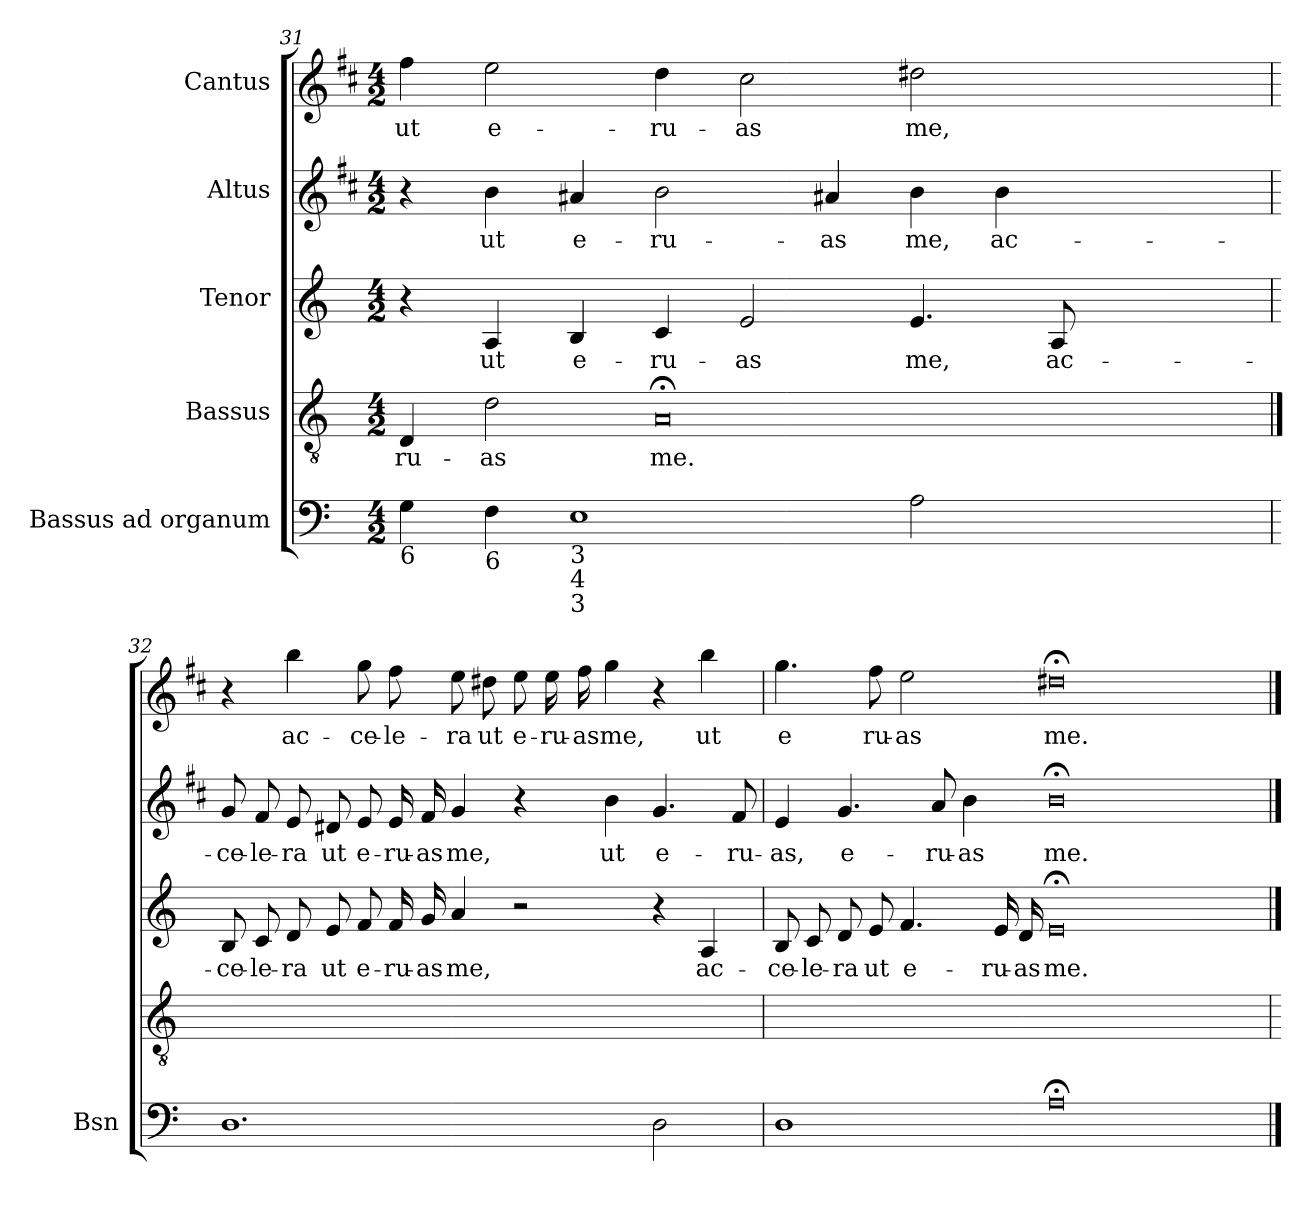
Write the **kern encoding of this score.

**kern	**kern	**text	**kern	**text	**kern	**text	**kern	**text
*part5	*part4	*part4	*part3	*part3	*part2	*part2	*part1	*part1
*staff5	*staff4	*staff4	*staff3	*staff3	*staff2	*staff2	*staff1	*staff1
*I"Bassus ad organum	*I"Bassus	*	*I"Tenor	*	*I"Altus	*	*I"Cantus	*
*I'Bsn	*	*	*	*	*	*	*	*
*clefF4	*clefGv2	*	*clefG2	*	*clefG2	*	*clefG2	*
*	*	*	*	*	*ITrd1c2	*	*ITrd1c2	*
*k[]	*k[]	*	*k[]	*	*k[]	*	*k[]	*
*C:	*C:	*	*C:	*	*C:	*	*C:	*
*M4/2	*M4/2	*	*M4/2	*	*M4/2	*	*M4/2	*
=31	=31	=31	=31	=31	=31	=31	=31	=31
!LO:TX:b:t=6	!	!	!	!	!	!	!	!
!	!	!LO:LY:b	!	!	!	!	!	!LO:LY:b
4G	4D	ru-	4r	.	4r	.	4ee	ut
!LO:TX:b:t=6	!	!	!	!	!	!	!	!
!	!	!LO:LY:b	!	!LO:LY:b	!	!LO:LY:b	!	!LO:LY:b
4F	2d	-as	4A	ut	4a	ut	2dd	e-
!LO:TX:b:t=3	!	!	!	!	!	!	!	!
!LO:TX:b:t=4	!	!	!	!	!	!	!	!
!LO:TX:b:t=3	!	!	!	!	!	!	!	!
!	!	!	!	!LO:LY:b	!	!LO:LY:b	!	!
1E	.	.	4B	e-	4g#X	e-	.	.
!	!	!LO:LY:b	!	!LO:LY:b	!	!LO:LY:b	!	!LO:LY:b
.	0A;<	me.	4c	-ru-	2a	-ru-	4cc	-ru-
!	!	!	!	!LO:LY:b	!	!	!	!LO:LY:b
.	.	.	2e	-as	.	.	2b	-as
!	!	!	!	!	!	!LO:LY:b	!	!
.	.	.	.	.	4g#X	-as	.	.
!	!	!	!	!LO:LY:b	!	!LO:LY:b	!	!LO:LY:b
2A	.	.	4.e	me,	4a	me,	2cc#X	me,
!	!	!	!	!	!	!LO:LY:b	!	!
.	.	.	.	.	4a	ac-	.	.
!	!	!	!	!LO:LY:b	!	!	!	!
.	.	.	8A	ac-	.	.	.	.
2.ryy	.	.	2.ryy	.	2.ryy	.	2.ryy	.
!!LO:LB:g=z
=32	==32	=32	=32	=32	=32	=32	=32	=32
!	!	!	!	!LO:LY:b	!	!LO:LY:b	!	!
1.D	0ryy	.	8B	-ce-	8f	-ce-	4r	.
!	!	!	!	!LO:LY:b	!	!LO:LY:b	!	!
.	.	.	8c	-le-	8e	-le-	.	.
!	!	!	!	!LO:LY:b	!	!LO:LY:b	!	!LO:LY:b
.	.	.	8d	-ra	8d	-ra	4aa	ac-
!	!	!	!	!LO:LY:b	!	!LO:LY:b	!	!
.	.	.	8e	ut	8c#X	ut	.	.
!	!	!	!	!LO:LY:b	!	!LO:LY:b	!	!LO:LY:b
.	.	.	8f	e-	8d	e-	8ff	-ce-
!	!	!	!	!LO:LY:b	!	!LO:LY:b	!	!LO:LY:b
.	.	.	16f	-ru-	16d	-ru-	8ee	-le-
!	!	!	!	!LO:LY:b	!	!LO:LY:b	!	!
.	.	.	16g	-as	16e	-as	.	.
!	!	!	!	!LO:LY:b	!	!LO:LY:b	!	!LO:LY:b
.	.	.	4a	me,	4f	me,	8dd	-ra
!	!	!	!	!	!	!	!	!LO:LY:b
.	.	.	.	.	.	.	8cc#X	ut
!	!	!	!	!	!	!	!	!LO:LY:b
.	.	.	2r	.	4r	.	8dd	e-
!	!	!	!	!	!	!	!	!LO:LY:b
.	.	.	.	.	.	.	16dd	-ru-
!	!	!	!	!	!	!	!	!LO:LY:b
.	.	.	.	.	.	.	16ee	-as
!	!	!	!	!	!	!LO:LY:b	!	!LO:LY:b
.	.	.	.	.	4a	ut	4ff	me,
!	!	!	!	!	!	!LO:LY:b	!	!
2D	.	.	4r	.	4.f	e-	4r	.
!	!	!	!	!LO:LY:b	!	!	!	!LO:LY:b
.	.	.	4A	ac-	.	.	4aa	ut
!	!	!	!	!	!	!LO:LY:b	!	!
.	.	.	.	.	8e	-ru-	.	.
=33	=33	=33	=33	=33	=33	=33	=33	=33
!	!	!	!	!LO:LY:b	!	!LO:LY:b	!	!LO:LY:b
1D	0ryy	.	8B	-ce-	4d	-as,	4.ff	e
!	!	!	!	!LO:LY:b	!	!	!	!
.	.	.	8c	-le-	.	.	.	.
!	!	!	!	!LO:LY:b	!	!LO:LY:b	!	!
.	.	.	8d	-ra	4.f	e-	.	.
!	!	!	!	!LO:LY:b	!	!	!	!LO:LY:b
.	.	.	8e	ut	.	.	8ee	ru-
!	!	!	!	!LO:LY:b	!	!	!	!LO:LY:b
.	.	.	4.f	e-	.	.	2dd	-as
!	!	!	!	!	!	!LO:LY:b	!	!
.	.	.	.	.	8g	-ru-	.	.
!	!	!	!	!	!	!LO:LY:b	!	!
.	.	.	.	.	4a	-as	.	.
!	!	!	!	!LO:LY:b	!	!	!	!
.	.	.	16e	-ru-	.	.	.	.
!	!	!	!	!LO:LY:b	!	!	!	!
.	.	.	16d	-as	.	.	.	.
!	!	!	!	!LO:LY:b	!	!LO:LY:b	!	!LO:LY:b
0A;<	.	.	0e;<	me.	0a;<	me.	0cc#X;<	me.
.	1ryy	.	.	.	.	.	.	.
==	=	==	==	==	==	==	==	==
*-	*-	*-	*-	*-	*-	*-	*-	*-
